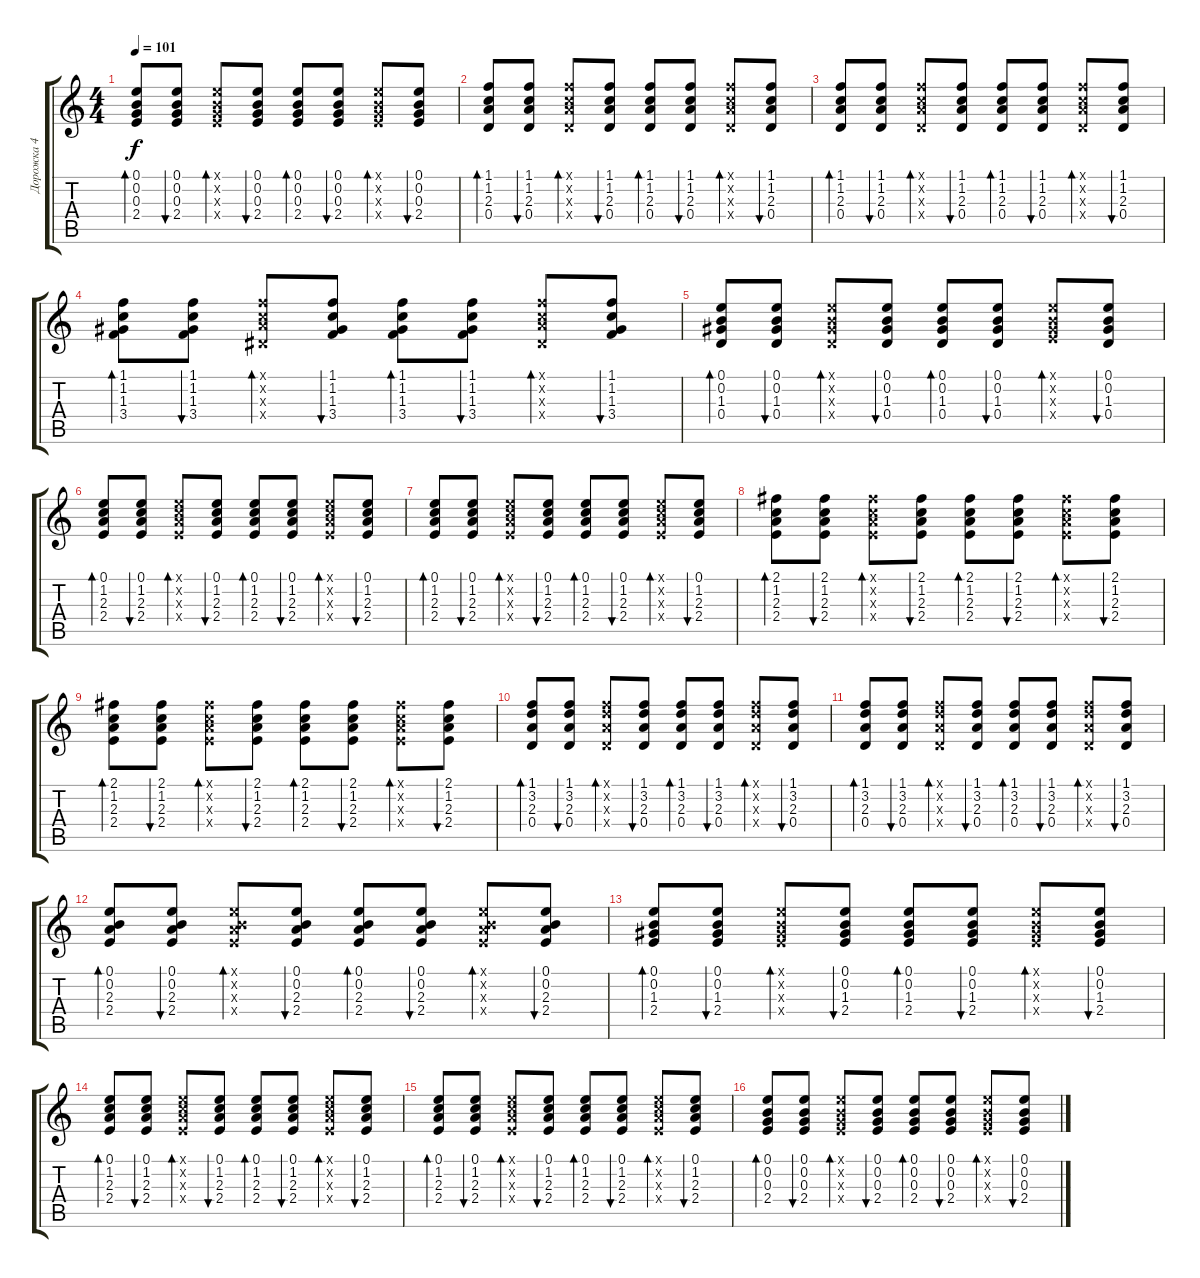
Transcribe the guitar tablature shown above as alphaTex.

\track ("Дорожка 4" "Дорожка 4") {instrument acousticguitarsteel}
\staff {score tabs}
\tuning (E4 B3 G3 D3 A2 E2) {hide}
\ts (4 4)
\tempo 101
\clef g2
\ks c
(0.1 0.2 0.3 2.4).8{bd 60 dy f} (0.1 0.2 0.3 2.4).8{bu 60} (0.1{x} 0.2{x} 0.3{x} 2.4{x}).8{bd 60} (0.1 0.2 0.3 2.4).8{bu 60} (0.1 0.2 0.3 2.4).8{bd 60} (0.1 0.2 0.3 2.4).8{bu 60} (0.1{x} 0.2{x} 0.3{x} 2.4{x}).8{bd 60} (0.1 0.2 0.3 2.4).8{bu 60} |
(1.1 1.2 2.3 0.4).8{bd 60} (1.1 1.2 2.3 0.4).8{bu 60} (1.1{x} 1.2{x} 2.3{x} 0.4{x}).8{bd 60} (1.1 1.2 2.3 0.4).8{bu 60} (1.1 1.2 2.3 0.4).8{bd 60} (1.1 1.2 2.3 0.4).8{bu 60} (1.1{x} 1.2{x} 2.3{x} 0.4{x}).8{bd 60} (1.1 1.2 2.3 0.4).8{bu 60} |
(1.1 1.2 2.3 0.4).8{bd 60} (1.1 1.2 2.3 0.4).8{bu 60} (1.1{x} 1.2{x} 2.3{x} 0.4{x}).8{bd 60} (1.1 1.2 2.3 0.4).8{bu 60} (1.1 1.2 2.3 0.4).8{bd 60} (1.1 1.2 2.3 0.4).8{bu 60} (1.1{x} 1.2{x} 2.3{x} 0.4{x}).8{bd 60} (1.1 1.2 2.3 0.4).8{bu 60} |
(1.1 1.2 1.3 3.4).8{bd 60} (1.1 1.2 1.3 3.4).8{bu 60} (1.1{x} 1.2{x} 2.3{x} 1.4{x}).8{bd 60} (1.1 1.2 1.3 3.4).8{bu 60} (1.1 1.2 1.3 3.4).8{bd 60} (1.1 1.2 1.3 3.4).8{bu 60} (1.1{x} 1.2{x} 2.3{x} 1.4{x}).8{bd 60} (1.1 1.2 1.3 3.4).8{bu 60} |
(0.1 0.2 1.3 0.4).8{bd 60} (0.1 0.2 1.3 0.4).8{bu 60} (0.1{x} 0.2{x} 1.3{x} 0.4{x}).8{bd 60} (0.1 0.2 1.3 0.4).8{bu 60} (0.1 0.2 1.3 0.4).8{bd 60} (0.1 0.2 1.3 0.4).8{bu 60} (0.1{x} 0.2{x} 1.3{x} 2.4{x}).8{bd 60} (0.1 0.2 1.3 0.4).8{bu 60} |
(0.1 1.2 2.3 2.4).8{bd 60} (0.1 1.2 2.3 2.4).8{bu 60} (0.1{x} 1.2{x} 2.3{x} 2.4{x}).8{bd 60} (0.1 1.2 2.3 2.4).8{bu 60} (0.1 1.2 2.3 2.4).8{bd 60} (0.1 1.2 2.3 2.4).8{bu 60} (0.1{x} 1.2{x} 2.3{x} 2.4{x}).8{bd 60} (0.1 1.2 2.3 2.4).8{bu 60} |
(0.1 1.2 2.3 2.4).8{bd 60} (0.1 1.2 2.3 2.4).8{bu 60} (0.1{x} 1.2{x} 2.3{x} 2.4{x}).8{bd 60} (0.1 1.2 2.3 2.4).8{bu 60} (0.1 1.2 2.3 2.4).8{bd 60} (0.1 1.2 2.3 2.4).8{bu 60} (0.1{x} 1.2{x} 2.3{x} 2.4{x}).8{bd 60} (0.1 1.2 2.3 2.4).8{bu 60} |
(2.1 1.2 2.3 2.4).8{bd 60} (2.1 1.2 2.3 2.4).8{bu 60} (2.1{x} 1.2{x} 2.3{x} 2.4{x}).8{bd 60} (2.1 1.2 2.3 2.4).8{bu 60} (2.1 1.2 2.3 2.4).8{bd 60} (2.1 1.2 2.3 2.4).8{bu 60} (2.1{x} 1.2{x} 2.3{x} 2.4{x}).8{bd 60} (2.1 1.2 2.3 2.4).8{bu 60} |
(2.1 1.2 2.3 2.4).8{bd 60} (2.1 1.2 2.3 2.4).8{bu 60} (2.1{x} 1.2{x} 2.3{x} 2.4{x}).8{bd 60} (2.1 1.2 2.3 2.4).8{bu 60} (2.1 1.2 2.3 2.4).8{bd 60} (2.1 1.2 2.3 2.4).8{bu 60} (2.1{x} 1.2{x} 2.3{x} 2.4{x}).8{bd 60} (2.1 1.2 2.3 2.4).8{bu 60} |
(1.1 3.2 2.3 0.4).8{bd 60} (1.1 3.2 2.3 0.4).8{bu 60} (1.1{x} 3.2{x} 2.3{x} 0.4{x}).8{bd 60} (1.1 3.2 2.3 0.4).8{bu 60} (1.1 3.2 2.3 0.4).8{bd 60} (1.1 3.2 2.3 0.4).8{bu 60} (1.1{x} 3.2{x} 2.3{x} 0.4{x}).8{bd 60} (1.1 3.2 2.3 0.4).8{bu 60} |
(1.1 3.2 2.3 0.4).8{bd 60} (1.1 3.2 2.3 0.4).8{bu 60} (1.1{x} 3.2{x} 2.3{x} 0.4{x}).8{bd 60} (1.1 3.2 2.3 0.4).8{bu 60} (1.1 3.2 2.3 0.4).8{bd 60} (1.1 3.2 2.3 0.4).8{bu 60} (1.1{x} 3.2{x} 2.3{x} 0.4{x}).8{bd 60} (1.1 3.2 2.3 0.4).8{bu 60} |
(0.1 0.2 2.3 2.4).8{bd 60} (0.1 0.2 2.3 2.4).8{bu 60} (0.1{x} 0.2{x} 2.3{x} 2.4{x}).8{bd 60} (0.1 0.2 2.3 2.4).8{bu 60} (0.1 0.2 2.3 2.4).8{bd 60} (0.1 0.2 2.3 2.4).8{bu 60} (0.1{x} 0.2{x} 2.3{x} 2.4{x}).8{bd 60} (0.1 0.2 2.3 2.4).8{bu 60} |
(0.1 0.2 1.3 2.4).8{bd 60} (0.1 0.2 1.3 2.4).8{bu 60} (0.1{x} 0.2{x} 1.3{x} 2.4{x}).8{bd 60} (0.1 0.2 1.3 2.4).8{bu 60} (0.1 0.2 1.3 2.4).8{bd 60} (0.1 0.2 1.3 2.4).8{bu 60} (0.1{x} 0.2{x} 1.3{x} 2.4{x}).8{bd 60} (0.1 0.2 1.3 2.4).8{bu 60} |
(0.1 1.2 2.3 2.4).8{bd 60 volume 9 balance 0} (0.1 1.2 2.3 2.4).8{bu 60} (0.1{x} 1.2{x} 2.3{x} 2.4{x}).8{bd 60} (0.1 1.2 2.3 2.4).8{bu 60} (0.1 1.2 2.3 2.4).8{bd 60} (0.1 1.2 2.3 2.4).8{bu 60} (0.1{x} 1.2{x} 2.3{x} 2.4{x}).8{bd 60} (0.1 1.2 2.3 2.4).8{bu 60} |
(0.1 1.2 2.3 2.4).8{bd 60} (0.1 1.2 2.3 2.4).8{bu 60} (0.1{x} 1.2{x} 2.3{x} 2.4{x}).8{bd 60} (0.1 1.2 2.3 2.4).8{bu 60} (0.1 1.2 2.3 2.4).8{bd 60} (0.1 1.2 2.3 2.4).8{bu 60} (0.1{x} 1.2{x} 2.3{x} 2.4{x}).8{bd 60} (0.1 1.2 2.3 2.4).8{bu 60} |
(0.1 0.2 0.3 2.4).8{bd 60} (0.1 0.2 0.3 2.4).8{bu 60} (0.1{x} 0.2{x} 0.3{x} 2.4{x}).8{bd 60} (0.1 0.2 0.3 2.4).8{bu 60} (0.1 0.2 0.3 2.4).8{bd 60} (0.1 0.2 0.3 2.4).8{bu 60} (0.1{x} 0.2{x} 0.3{x} 2.4{x}).8{bd 60} (0.1 0.2 0.3 2.4).8{bu 60}
